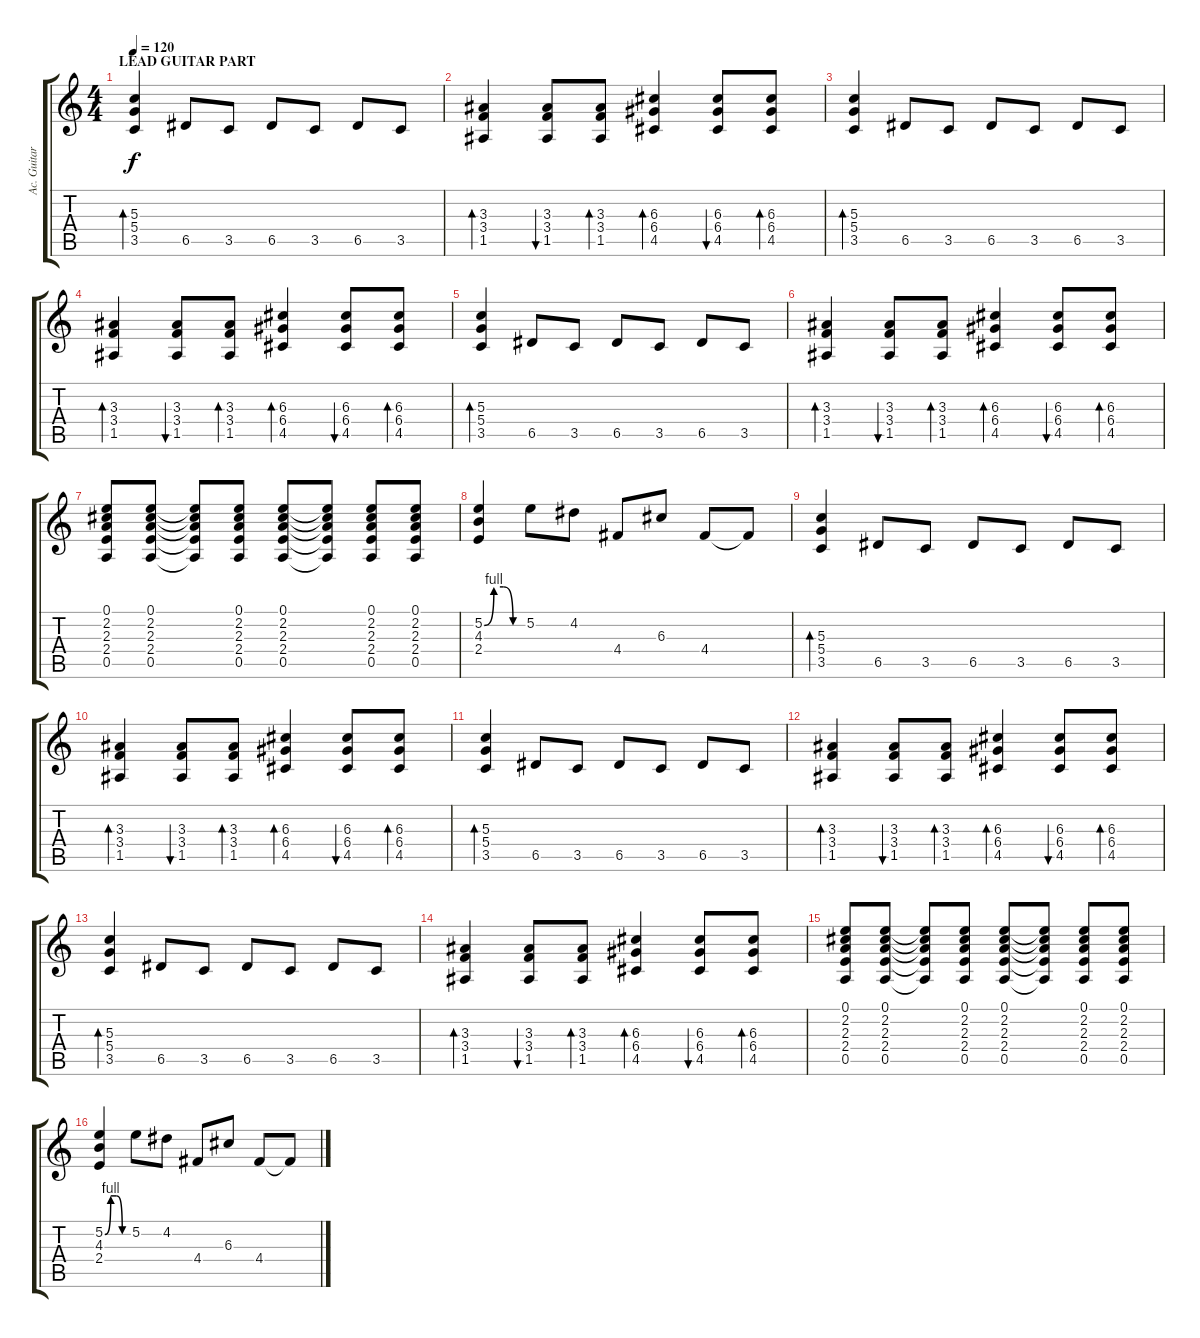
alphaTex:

\track ("Ac. Guitar " "Ac. Guitar") {instrument acousticguitarsteel}
\staff {score tabs}
\tuning (E4 B3 G3 D3 A2 D2) {hide}
\ts (4 4)
\section ("" "LEAD GUITAR PART")
\tempo 120
\clef g2
\ks c
(5.3 5.4 3.5).4{bd 120 dy f} 6.5.8 3.5.8 6.5.8 3.5.8 6.5.8 3.5.8 |
(3.3 3.4 1.5).4{bd 120} (3.3 3.4 1.5).8{bu 120} (3.3 3.4 1.5).8{bd 120} (6.3 6.4 4.5).4{bd 120} (6.3 6.4 4.5).8{bu 120} (6.3 6.4 4.5).8{bd 120} |
(5.3 5.4 3.5).4{bd 120} 6.5.8 3.5.8 6.5.8 3.5.8 6.5.8 3.5.8 |
(3.3 3.4 1.5).4{bd 120} (3.3 3.4 1.5).8{bu 120} (3.3 3.4 1.5).8{bd 120} (6.3 6.4 4.5).4{bd 120} (6.3 6.4 4.5).8{bu 120} (6.3 6.4 4.5).8{bd 120} |
(5.3 5.4 3.5).4{bd 120} 6.5.8 3.5.8 6.5.8 3.5.8 6.5.8 3.5.8 |
(3.3 3.4 1.5).4{bd 120} (3.3 3.4 1.5).8{bu 120} (3.3 3.4 1.5).8{bd 120} (6.3 6.4 4.5).4{bd 120} (6.3 6.4 4.5).8{bu 120} (6.3 6.4 4.5).8{bd 120} |
(0.1 2.2 2.3 2.4 0.5).8 (0.1 2.2 2.3 2.4 0.5).8 (0.1{t} 2.2{t} 2.3{t} 2.4{t} 0.5{t}).8 (0.1 2.2 2.3 2.4 0.5).8 (0.1 2.2 2.3 2.4 0.5).8 (0.1{t} 2.2{t} 2.3{t} 2.4{t} 0.5{t}).8 (0.1 2.2 2.3 2.4 0.5).8 (0.1 2.2 2.3 2.4 0.5).8 |
(5.2{be (custom 0 0 15 4 30 4 45 0 60 0)} 4.3 2.4).4 5.2.8 4.2.8 4.4.8 6.3.8 4.4.8 4.4{t}.8 |
(5.3 5.4 3.5).4{bd 120} 6.5.8 3.5.8 6.5.8 3.5.8 6.5.8 3.5.8 |
(3.3 3.4 1.5).4{bd 120} (3.3 3.4 1.5).8{bu 120} (3.3 3.4 1.5).8{bd 120} (6.3 6.4 4.5).4{bd 120} (6.3 6.4 4.5).8{bu 120} (6.3 6.4 4.5).8{bd 120} |
(5.3 5.4 3.5).4{bd 120} 6.5.8 3.5.8 6.5.8 3.5.8 6.5.8 3.5.8 |
(3.3 3.4 1.5).4{bd 120} (3.3 3.4 1.5).8{bu 120} (3.3 3.4 1.5).8{bd 120} (6.3 6.4 4.5).4{bd 120} (6.3 6.4 4.5).8{bu 120} (6.3 6.4 4.5).8{bd 120} |
(5.3 5.4 3.5).4{bd 120} 6.5.8 3.5.8 6.5.8 3.5.8 6.5.8 3.5.8 |
(3.3 3.4 1.5).4{bd 120} (3.3 3.4 1.5).8{bu 120} (3.3 3.4 1.5).8{bd 120} (6.3 6.4 4.5).4{bd 120} (6.3 6.4 4.5).8{bu 120} (6.3 6.4 4.5).8{bd 120} |
(0.1 2.2 2.3 2.4 0.5).8 (0.1 2.2 2.3 2.4 0.5).8 (0.1{t} 2.2{t} 2.3{t} 2.4{t} 0.5{t}).8 (0.1 2.2 2.3 2.4 0.5).8 (0.1 2.2 2.3 2.4 0.5).8 (0.1{t} 2.2{t} 2.3{t} 2.4{t} 0.5{t}).8 (0.1 2.2 2.3 2.4 0.5).8 (0.1 2.2 2.3 2.4 0.5).8 |
(5.2{be (custom 0 0 15 4 30 4 45 0 60 0)} 4.3 2.4).4 5.2.8 4.2.8 4.4.8 6.3.8 4.4.8 4.4{t}.8
